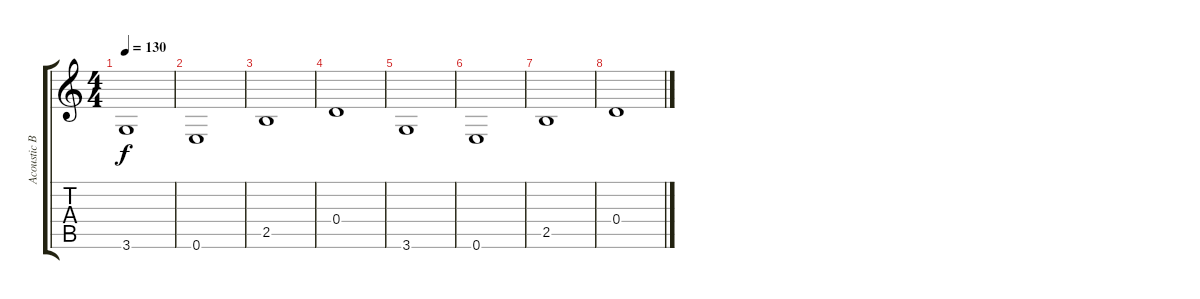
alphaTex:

\track ("Acoustic Bass" "Acoustic B") {instrument electricbassfinger}
\staff {score tabs}
\tuning (E4 B3 G3 D3 A2 E2) {hide}
\ts (4 4)
\tempo 130
\clef g2
\ks c
3.6.1{dy f} |
0.6.1 |
2.5.1 |
0.4.1 |
3.6.1 |
0.6.1 |
2.5.1 |
0.4.1
